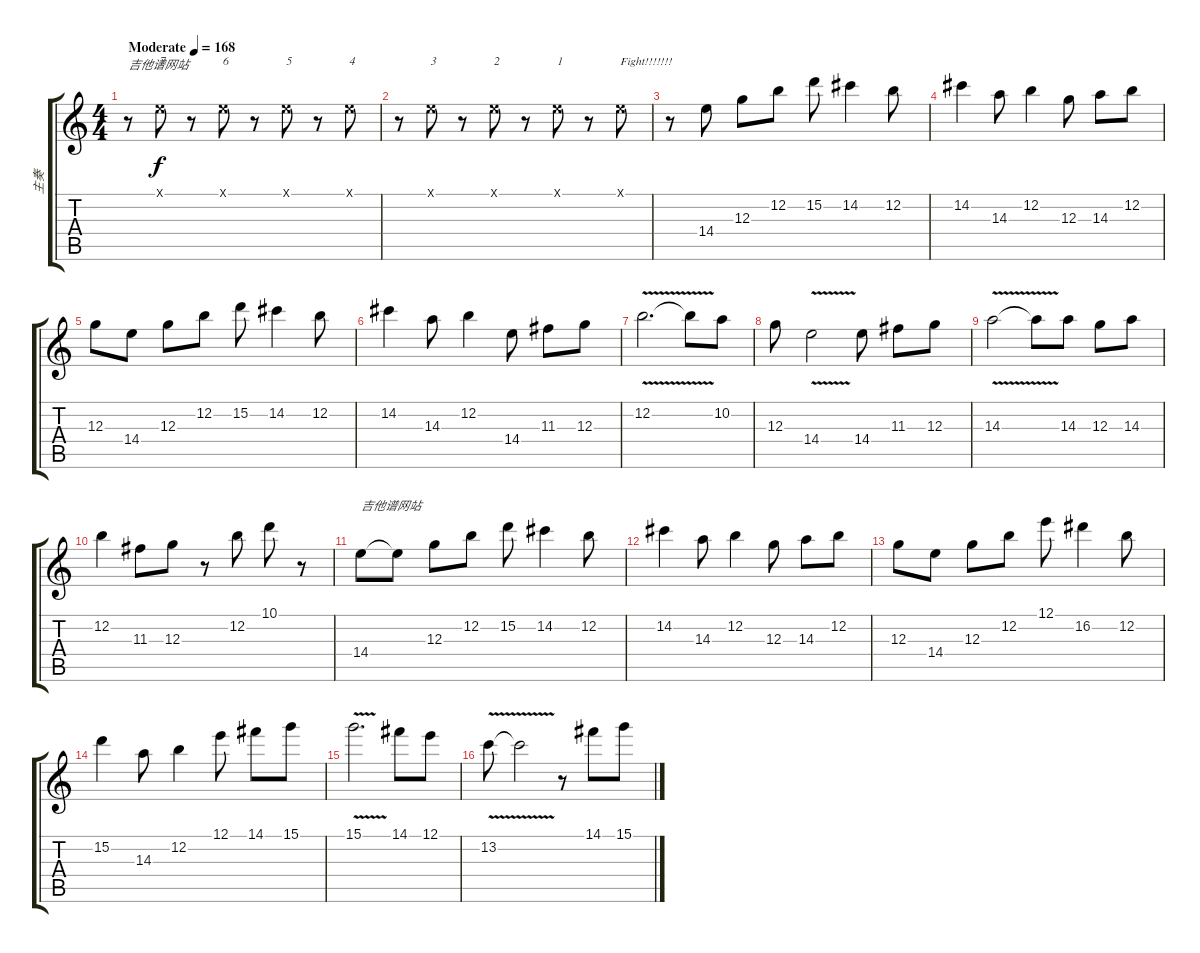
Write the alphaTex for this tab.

\track ("主奏" "主奏") {instrument overdrivenguitar}
\staff {score tabs}
\tuning (E4 B3 G3 D3 A2 E2) {hide}
\ts (4 4)
\tempo (168 "Moderate")
\clef g2
\ks c
r.8{txt "吉他谱网站" dy f instrument overdrivenguitar} 0.1{x}.8{txt "7"} r.8 0.1{x}.8{txt "6"} r.8 0.1{x}.8{txt "5"} r.8 0.1{x}.8{txt "4"} |
r.8 0.1{x}.8{txt "3"} r.8 0.1{x}.8{txt "2"} r.8 0.1{x}.8{txt "1"} r.8 0.1{x}.8{txt "Fight!!!!!!!"} |
r.8 14.4.8 12.3.8 12.2.8 15.2.8 14.2.4 12.2.8 |
14.2.4 14.3.8 12.2.4 12.3.8 14.3.8 12.2.8 |
12.3.8 14.4.8 12.3.8 12.2.8 15.2.8 14.2.4 12.2.8 |
14.2.4 14.3.8 12.2.4 14.4.8 11.3.8 12.3.8 |
12.2{v}.2{d} 12.2{t}.8 10.2.8 |
12.3.8 14.4{v}.2 14.4.8 11.3.8 12.3.8 |
14.3{v}.2 14.3{t}.8 14.3.8 12.3.8 14.3.8 |
12.2.4 11.3.8 12.3.8 r.8 12.2.8 10.1.8 r.8 |
14.4.8{txt "吉他谱网站"} 14.4{t}.8 12.3.8 12.2.8 15.2.8 14.2.4 12.2.8 |
14.2.4 14.3.8 12.2.4 12.3.8 14.3.8 12.2.8 |
12.3.8 14.4.8 12.3.8 12.2.8 12.1.8 16.2.4 12.2.8 |
15.2.4 14.3.8 12.2.4 12.1.8 14.1.8 15.1.8 |
15.1{v}.2{d} 14.1.8 12.1.8 |
13.2{v}.8 13.2{t}.2 r.8 14.1.8 15.1.8
